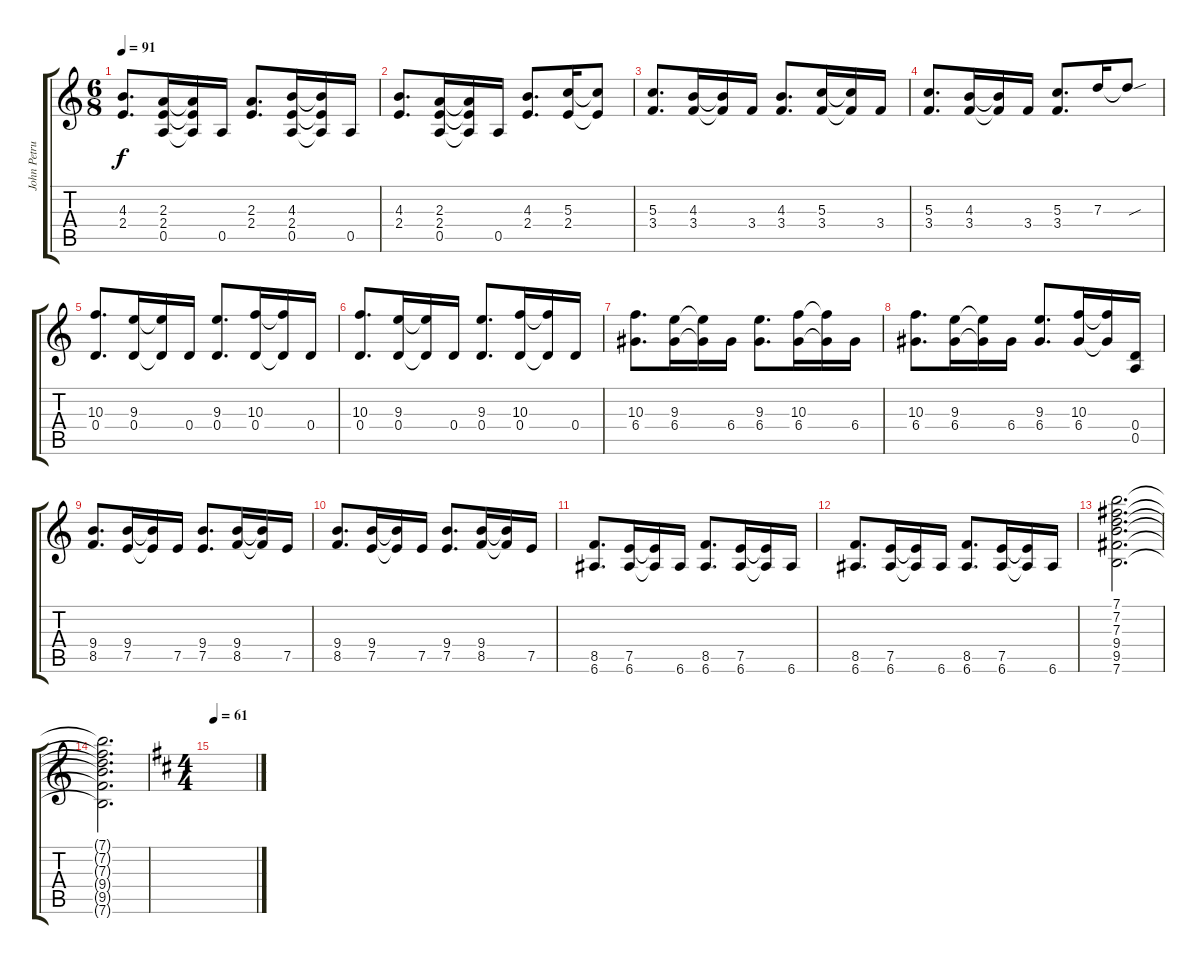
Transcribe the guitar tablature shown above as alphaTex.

\track ("John Petrucci - Guitar" "John Petru") {instrument distortionguitar}
\staff {score tabs}
\tuning (E4 B3 G3 D3 A2 E2) {hide}
\ts (6 8)
\tempo 91
\clef g2
\ks aminor
(4.3 2.4).8{d dy f balance 8} (2.3 2.4 0.5).16 (2.3{t} 2.4{t} 0.5{t}).16 0.5.16 (2.3 2.4).8{d} (4.3 2.4 0.5).16 (4.3{t} 2.4{t} 0.5{t}).16 0.5.16 |
(4.3 2.4).8{d} (2.3 2.4 0.5).16 (2.3{t} 2.4{t} 0.5{t}).16 0.5.16 (4.3 2.4).8{d} (5.3 2.4).16 (5.3{t} 2.4{t}).8 |
(5.3 3.4).8{d} (4.3 3.4).16 (4.3{t} 3.4{t}).16 3.4.16 (4.3 3.4).8{d} (5.3 3.4).16 (5.3{t} 3.4{t}).16 3.4.16 |
(5.3 3.4).8{d} (4.3 3.4).16 (4.3{t} 3.4{t}).16 3.4.16 (5.3 3.4).8{d} 7.3.16 7.3{sou t}.8 |
(10.3 0.4).8{d} (9.3 0.4).16 (9.3{t} 0.4{t}).16 0.4.16 (9.3 0.4).8{d} (10.3 0.4).16 (10.3{t} 0.4{t}).16 0.4.16 |
(10.3 0.4).8{d} (9.3 0.4).16 (9.3{t} 0.4{t}).16 0.4.16 (9.3 0.4).8{d} (10.3 0.4).16 (10.3{t} 0.4{t}).16 0.4.16 |
(10.3 6.4).8{d} (9.3 6.4).16 (9.3{t} 6.4{t}).16 6.4.16 (9.3 6.4).8{d} (10.3 6.4).16 (10.3{t} 6.4{t}).16 6.4.16 |
(10.3 6.4).8{d} (9.3 6.4).16 (9.3{t} 6.4{t}).16 6.4.16 (9.3 6.4).8{d} (10.3 6.4).16 (10.3{t} 6.4{t}).16 (0.4 0.5).16 |
(9.4 8.5).8{d} (9.4 7.5).16 (9.4{t} 7.5{t}).16 7.5.16 (9.4 7.5).8{d} (9.4 8.5).16 (9.4{t} 8.5{t}).16 7.5.16 |
(9.4 8.5).8{d} (9.4 7.5).16 (9.4{t} 7.5{t}).16 7.5.16 (9.4 7.5).8{d} (9.4 8.5).16 (9.4{t} 8.5{t}).16 7.5.16 |
(8.5 6.6).8{d} (7.5 6.6).16 (7.5{t} 6.6{t}).16 6.6.16 (8.5 6.6).8{d} (7.5 6.6).16 (7.5{t} 6.6{t}).16 6.6.16 |
(8.5 6.6).8{d} (7.5 6.6).16 (7.5{t} 6.6{t}).16 6.6.16 (8.5 6.6).8{d} (7.5 6.6).16 (7.5{t} 6.6{t}).16 6.6.16 |
(7.1 7.2 7.3 9.4 9.5 7.6).2{d volume 0} |
(7.1{t} 7.2{t} 7.3{t} 9.4{t} 9.5{t} 7.6{t}).2{d} |
\ts (4 4)
\tempo 61
\ks bminor
